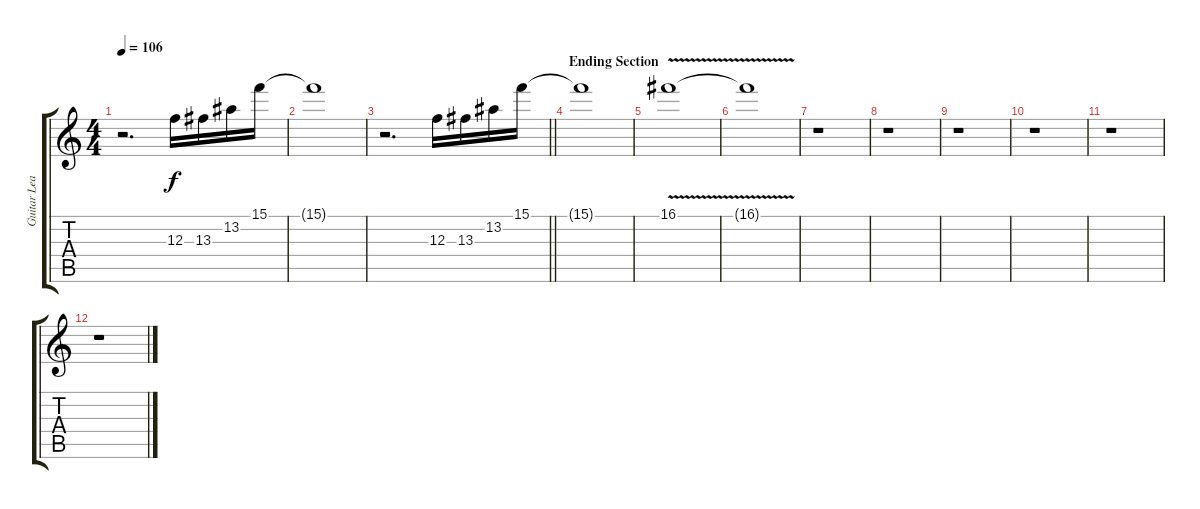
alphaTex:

\track ("Guitar Lead 2 Solo" "Guitar Lea") {instrument distortionguitar}
\staff {score tabs}
\tuning (D4 A3 F3 C3 G2 D2) {hide}
\ts (4 4)
\tempo 106
\clef g2
\ks c
r.2{d dy f} 12.3.16 13.3.16 13.2.16 15.1.16 |
15.1{t}.1 |
\barLineRight lightlight
r.2{d} 12.3.16 13.3.16 13.2.16 15.1.16 |
\section ("" "Ending Section")
15.1{t}.1 |
16.1{v}.1 |
16.1{t}.1 |
r.1 |
r.1 |
r.1 |
r.1 |
r.1 |
r.1
